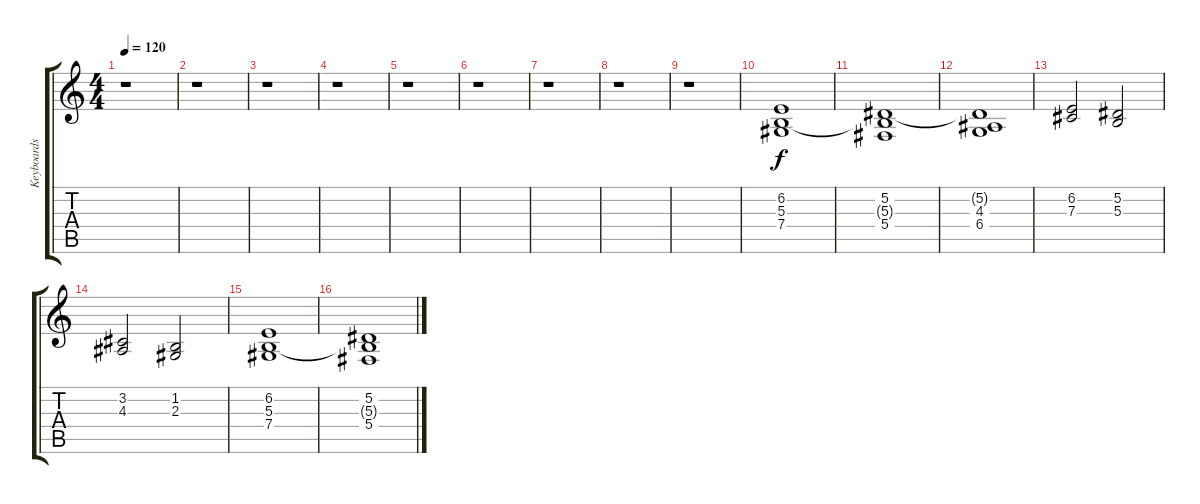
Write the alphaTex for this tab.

\track ("Keyboards" "Keyboards") {instrument stringensemble1}
\staff {score tabs}
\tuning (Eb4 Bb3 Gb3 Db3 Ab2 Eb2) {hide}
\ts (4 4)
\tempo 120
\clef g2
\ks c
r.1{dy f} |
r.1 |
r.1 |
r.1 |
r.1 |
r.1 |
r.1 |
\section ("" "")
r.1 |
r.1 |
(6.2 5.3 7.4).1 |
(5.2 5.3{t} 5.4).1 |
(5.2{t} 4.3 6.4).1 |
(6.2 7.3).2 (5.2 5.3).2 |
(3.2 4.3).2 (1.2 2.3).2 |
(6.2 5.3 7.4).1 |
(5.2 5.3{t} 5.4).1
